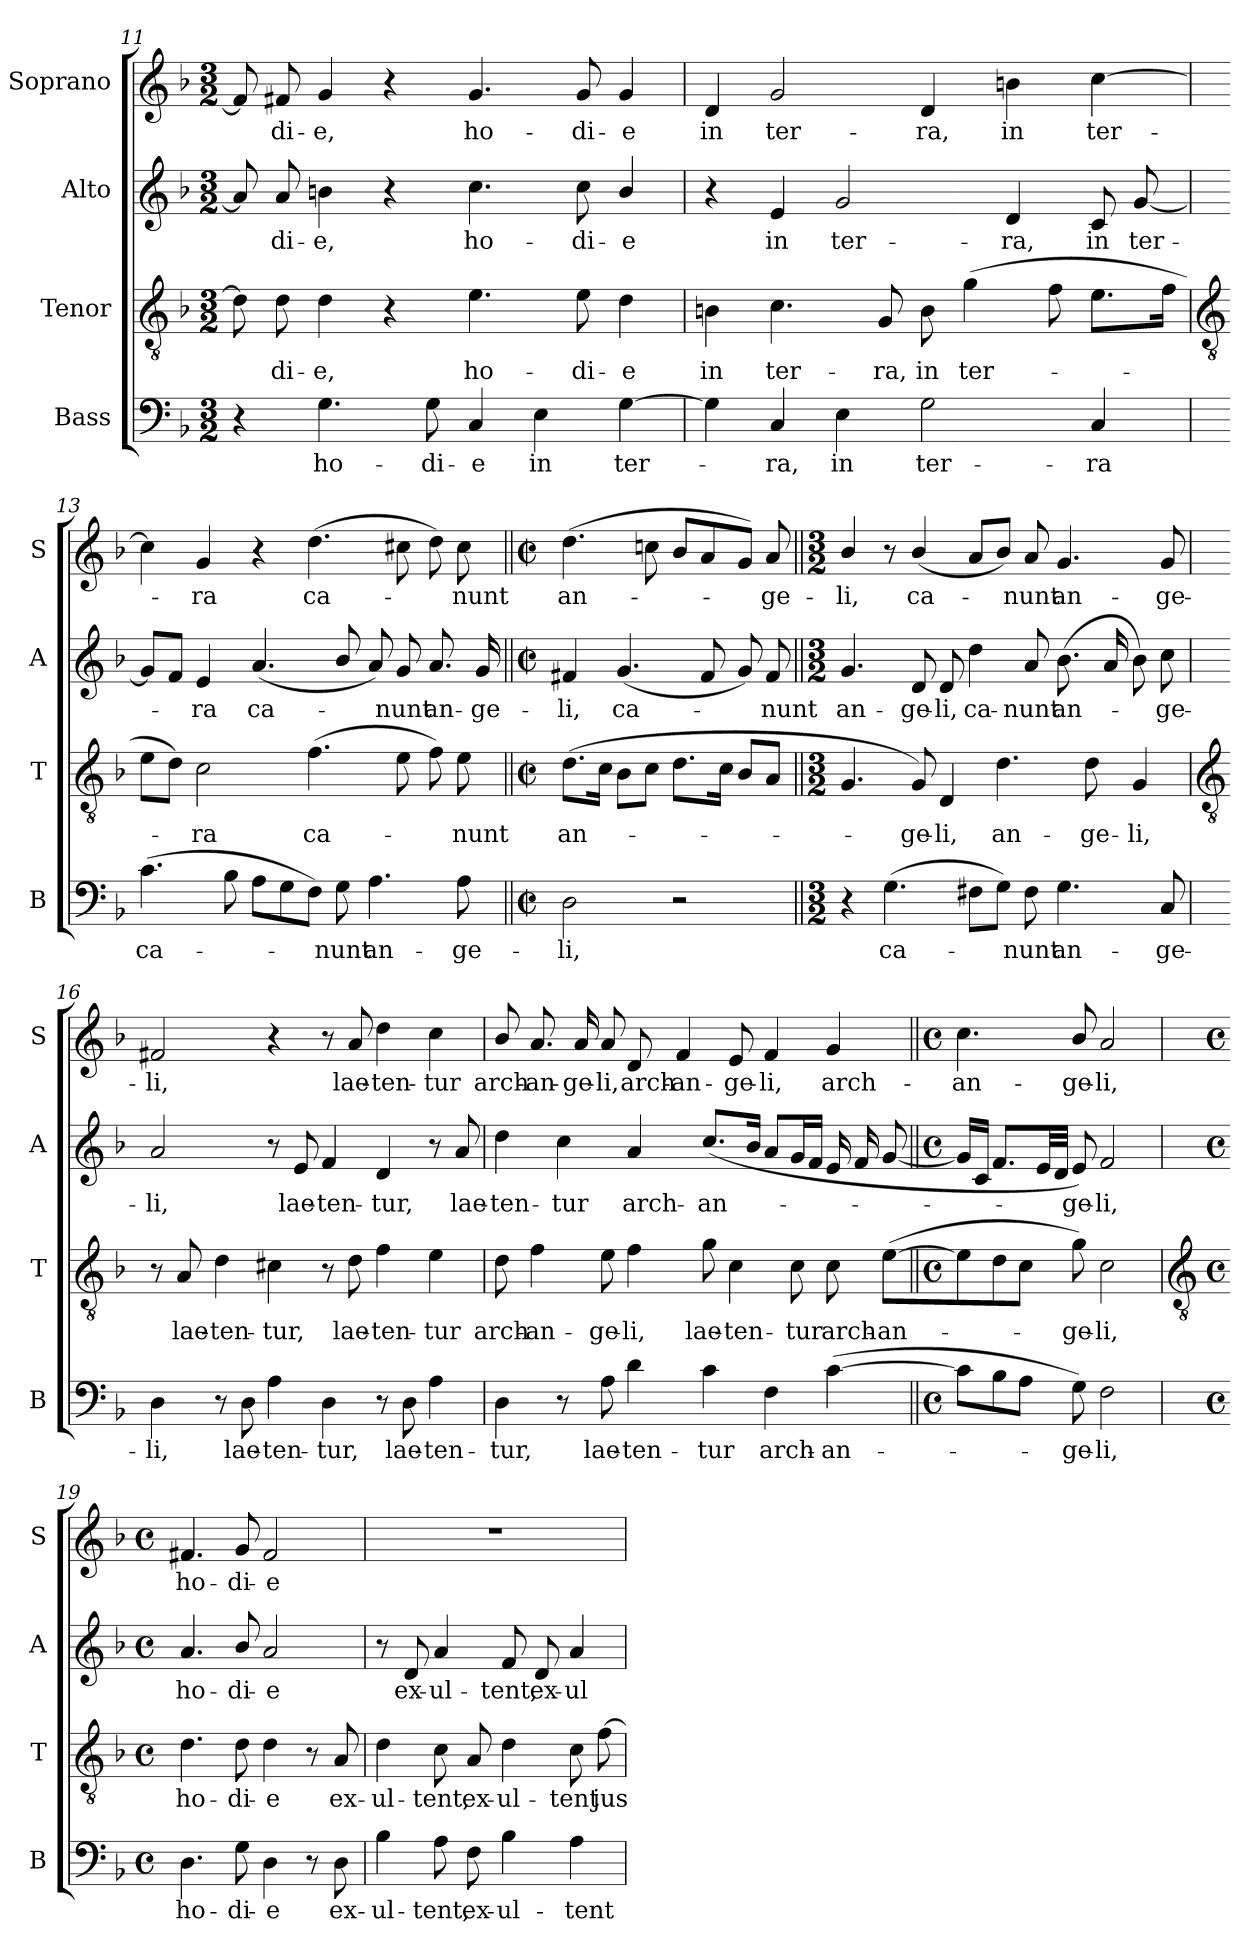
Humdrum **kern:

**kern	**text	**kern	**text	**kern	**text	**kern	**text
*part4	*part4	*part3	*part3	*part2	*part2	*part1	*part1
*staff4	*staff4	*staff3	*staff3	*staff2	*staff2	*staff1	*staff1
*I"Bass	*	*I"Tenor	*	*I"Alto	*	*I"Soprano	*
*I'B	*	*I'T	*	*I'A	*	*I'S	*
*clefF4	*	*clefGv2	*	*clefG2	*	*clefG2	*
*k[b-]	*	*k[b-]	*	*k[b-]	*	*k[b-]	*
*F:	*	*F:	*	*F:	*	*F:	*
*M3/2	*	*M3/2	*	*M3/2	*	*M3/2	*
=11	=11	=11	=11	=11	=11	=11	=11
4r	.	8d]	.	8a]	.	8f#]	.
!	!	!	!LO:LY:b	!	!LO:LY:b	!	!LO:LY:b
.	.	8d	di-	8a	di-	8f#	di-
!	!LO:LY:b	!	!LO:LY:b	!	!LO:LY:b	!	!LO:LY:b
4.G	ho-	4d	-e,	4bn	-e,	4g	-e,
.	.	4r	.	4r	.	4r	.
!	!LO:LY:b	!	!	!	!	!	!
8G	-di-	.	.	.	.	.	.
!	!LO:LY:b	!	!LO:LY:b	!	!LO:LY:b	!	!LO:LY:b
4C	-e	4.e	ho-	4.cc	ho-	4.g	ho-
!	!LO:LY:b	!	!	!	!	!	!
4E	in	.	.	.	.	.	.
!	!	!	!LO:LY:b	!	!LO:LY:b	!	!LO:LY:b
.	.	8e	-di-	8cc	-di-	8g	-di-
!	!LO:LY:b	!	!LO:LY:b	!	!LO:LY:b	!	!LO:LY:b
[4G	ter-	4d	-e	4b/	-e	4g	-e
=12	=12	=12	=12	=12	=12	=12	=12
!	!	!	!LO:LY:b	!	!	!	!LO:LY:b
4G]	.	4Bn	in	4r	.	4d	in
!	!LO:LY:b	!	!LO:LY:b	!	!LO:LY:b	!	!LO:LY:b
4C	ra,	4.c	ter-	4e	in	2g	ter-
!	!LO:LY:b	!	!	!	!LO:LY:b	!	!
4E	in	.	.	2g	ter-	.	.
!	!	!	!LO:LY:b	!	!	!	!
.	.	8G	-ra,	.	.	.	.
!	!LO:LY:b	!	!LO:LY:b	!	!	!	!LO:LY:b
2G	ter-	8B	in	.	.	4d	-ra,
!	!	!	!LO:LY:b	!	!	!	!
.	.	(>4g	ter-	.	.	.	.
!	!	!	!	!	!LO:LY:b	!	!LO:LY:b
.	.	.	.	4d	-ra,	4bn	in
.	.	8f	.	.	.	.	.
!	!LO:LY:b	!	!	!	!LO:LY:b	!	!LO:LY:b
4C	-ra	8.eL	.	8c	in	[4cc	ter-
!	!	!	!	!	!LO:LY:b	!	!
.	.	.	.	[8g	ter-	.	.
.	.	16fJ	.	.	.	.	.
!!LO:LB:g=z
=13	=13	=13	=13	=13	=13	=13	=13
*	*	*clefGv2	*	*	*	*	*
!	!LO:LY:b	!	!	!	!	!	!
(>4.c	ca-	8eL	.	8gL]	.	4cc]	.
.	.	8dJ)	.	8fJ	.	.	.
!	!	!	!LO:LY:b	!	!LO:LY:b	!	!LO:LY:b
.	.	2c	ra	4e	ra	4g	ra
8B-	.	.	.	.	.	.	.
!	!	!	!	!	!LO:LY:b	!	!
8AL	.	.	.	(<4.a	ca-	4r	.
8G	.	.	.	.	.	.	.
!	!	!	!LO:LY:b	!	!	!	!LO:LY:b
8FJ)	.	(>4.f	ca-	.	.	(>4.dd	ca-
!	!LO:LY:b	!	!	!	!	!	!
8G	nunt	.	.	8b-/	.	.	.
!	!LO:LY:b	!	!	!	!	!	!
4.A	an-	.	.	8a)	.	.	.
!	!	!	!	!	!LO:LY:b	!	!
.	.	8e	.	8g	nunt	8cc#X	.
!	!	!	!	!	!LO:LY:b	!	!
.	.	8f)	.	8.a	an-	8dd)	.
!	!LO:LY:b	!	!LO:LY:b	!	!	!	!LO:LY:b
8A	-ge-	8e	nunt	.	.	8cc#	nunt
!	!	!	!	!	!LO:LY:b	!	!
.	.	.	.	16g	-ge-	.	.
=14||	=14||	=14||	=14||	=14||	=14||	=14||	=14||
*M2/2	*	*M2/2	*	*M2/2	*	*M2/2	*
*met(c|)	*	*met(c|)	*	*met(c|)	*	*met(c|)	*
!	!LO:LY:b	!	!LO:LY:b	!	!LO:LY:b	!	!LO:LY:b
2D	-li,	(>8.dL	an-	4f#X	-li,	(<4.dd	an-
.	.	16cJ	.	.	.	.	.
!	!	!	!	!	!LO:LY:b	!	!
.	.	8B-L	.	(<4.g	ca-	.	.
.	.	8cJ	.	.	.	8ccn	.
2r	.	8.dL	.	.	.	8b-L	.
.	.	.	.	8f#	.	8a	.
.	.	16cJ	.	.	.	.	.
.	.	8B-L	.	8g)	.	8gJ)	.
!	!	!	!	!	!LO:LY:b	!	!LO:LY:b
.	.	8AJ	.	8f#	nunt	8a	ge-
=15||	=15||	=15||	=15||	=15||	=15||	=15||	=15||
*M3/2	*	*M3/2	*	*M3/2	*	*M3/2	*
!	!	!	!	!	!LO:LY:b	!	!LO:LY:b
4r	.	4.G	.	4.g	an-	4b-/	-li,
!	!LO:LY:b	!	!	!	!	!	!
(>4.G	ca-	.	.	.	.	8r	.
!	!	!	!LO:LY:b	!	!LO:LY:b	!	!LO:LY:b
.	.	8G)	ge-	8d	-ge-	(<4b-/	ca-
!	!	!	!LO:LY:b	!	!LO:LY:b	!	!
.	.	4D	-li,	8d	-li,	.	.
!	!	!	!	!	!LO:LY:b	!	!
8F#XL	.	.	.	4dd	ca-	8aL	.
!	!	!	!LO:LY:b	!	!	!	!
8GJ)	.	4.d	an-	.	.	8b-J)	.
!	!LO:LY:b	!	!	!	!LO:LY:b	!	!LO:LY:b
8F#	nunt	.	.	8a	-nunt	8a	nunt
!	!LO:LY:b	!	!	!	!LO:LY:b	!	!LO:LY:b
4.G	an-	.	.	(<8.b-L	an-	4.g	an-
!	!	!	!LO:LY:b	!	!	!	!
.	.	8d	-ge-	.	.	.	.
.	.	.	.	16aL	.	.	.
!	!	!	!LO:LY:b	!	!	!	!
.	.	4G	-li,	8b-J)	.	.	.
!	!LO:LY:b	!	!	!	!LO:LY:b	!	!LO:LY:b
8C	-ge-	.	.	8cc	ge-	8g	-ge-
!!LO:LB:g=z
=16	=16	=16	=16	=16	=16	=16	=16
*	*	*clefGv2	*	*	*	*	*
!	!LO:LY:b	!	!	!	!LO:LY:b	!	!LO:LY:b
4D	-li,	8r	.	2a	-li,	2f#X	-li,
!	!	!	!LO:LY:b	!	!	!	!
.	.	8A	lae-	.	.	.	.
!	!	!	!LO:LY:b	!	!	!	!
8r	.	4d	-ten-	.	.	.	.
!	!LO:LY:b	!	!	!	!	!	!
8D	lae-	.	.	.	.	.	.
!	!LO:LY:b	!	!LO:LY:b	!	!	!	!
4A	-ten-	4c#X	-tur,	8r	.	4r	.
!	!	!	!	!	!LO:LY:b	!	!
.	.	.	.	8e	lae-	.	.
!	!LO:LY:b	!	!	!	!LO:LY:b	!	!
4D	-tur,	8r	.	4f	-ten-	8r	.
!	!	!	!LO:LY:b	!	!	!	!LO:LY:b
.	.	8d	lae-	.	.	8a	lae-
!	!	!	!LO:LY:b	!	!LO:LY:b	!	!LO:LY:b
8r	.	4f	-ten-	4d	-tur,	4dd	-ten-
!	!LO:LY:b	!	!	!	!	!	!
8D	lae-	.	.	.	.	.	.
!	!LO:LY:b	!	!LO:LY:b	!	!	!	!LO:LY:b
4A	-ten-	4e	-tur	8r	.	4cc	-tur
!	!	!	!	!	!LO:LY:b	!	!
.	.	.	.	8a	lae-	.	.
=17	=17	=17	=17	=17	=17	=17	=17
!	!LO:LY:b	!	!LO:LY:b	!	!LO:LY:b	!	!LO:LY:b
4D	-tur,	8d	arch-	4dd	-ten-	8b-/	arch-
!	!	!	!LO:LY:b	!	!	!	!LO:LY:b
.	.	4f	-an-	.	.	8.a	-an-
!	!	!	!	!	!LO:LY:b	!	!
8r	.	.	.	4cc	-tur	.	.
!	!	!	!	!	!	!	!LO:LY:b
.	.	.	.	.	.	16a	-ge-
!	!LO:LY:b	!	!LO:LY:b	!	!	!	!LO:LY:b
8A	lae-	8e	-ge-	.	.	8a	-li,
!	!LO:LY:b	!	!LO:LY:b	!	!LO:LY:b	!	!LO:LY:b
4d	-ten-	4f	-li,	4a	arch-	8d	arch-
!	!	!	!	!	!	!	!LO:LY:b
.	.	.	.	.	.	4f	-an-
!	!LO:LY:b	!	!LO:LY:b	!	!LO:LY:b	!	!
4c	-tur	8g	lae-	(<8.cc/L	-an-	.	.
!	!	!	!LO:LY:b	!	!	!	!LO:LY:b
.	.	4c	-ten-	.	.	8e	-ge-
.	.	.	.	16b-/J	.	.	.
!	!LO:LY:b	!	!	!	!	!	!LO:LY:b
4F	arch-	.	.	8aL	.	4f	-li,
!	!	!	!LO:LY:b	!	!	!	!
.	.	8c	-tur	16gL	.	.	.
.	.	.	.	16fJJ	.	.	.
!	!LO:LY:b	!	!LO:LY:b	!	!	!	!LO:LY:b
(>[4c	-an-	8c	arch-	16eLL	.	4g	arch-
.	.	.	.	16f	.	.	.
!	!	!	!LO:LY:b	!	!	!	!
.	.	(>[8eL	-an-	[8gJ	.	.	.
=18||	=18||	=18||	=18||	=18||	=18||	=18||	=18||
*M4/4	*	*M4/4	*	*M4/4	*	*M4/4	*
*met(c)	*	*met(c)	*	*met(c)	*	*met(c)	*
!	!	!	!	!	!	!	!LO:LY:b
8cL]	.	8e]	.	16gLL]	.	4.cc	-an-
.	.	.	.	16cJJ	.	.	.
8B-	.	8d	.	8.fL	.	.	.
8AJ	.	8cJ	.	.	.	.	.
.	.	.	.	32eLL	.	.	.
.	.	.	.	32dJJJ	.	.	.
!	!LO:LY:b	!	!LO:LY:b	!	!LO:LY:b	!	!LO:LY:b
8G)	ge-	8g)	ge-	8e)	ge-	8b-/	-ge-
!	!LO:LY:b	!	!LO:LY:b	!	!LO:LY:b	!	!LO:LY:b
2F	-li,	2c	-li,	2f	-li,	2a	-li,
!!LO:LB:g=z
=19	=19	=19	=19	=19	=19	=19	=19
*	*	*clefGv2	*	*	*	*	*
*M4/4	*	*M4/4	*	*M4/4	*	*M4/4	*
*met(c)	*	*met(c)	*	*met(c)	*	*met(c)	*
!	!LO:LY:b	!	!LO:LY:b	!	!LO:LY:b	!	!LO:LY:b
4.D	ho-	4.d	ho-	4.a	ho-	4.f#X	ho-
!	!LO:LY:b	!	!LO:LY:b	!	!LO:LY:b	!	!LO:LY:b
8G	-di-	8d	-di-	8b-/	-di-	8g	-di-
!	!LO:LY:b	!	!LO:LY:b	!	!LO:LY:b	!	!LO:LY:b
4D	-e	4d	-e	2a	-e	2f#	-e
8r	.	8r	.	.	.	.	.
!	!LO:LY:b	!	!LO:LY:b	!	!	!	!
8D	ex-	8A	ex-	.	.	.	.
=20	=20	=20	=20	=20	=20	=20	=20
!	!LO:LY:b	!	!LO:LY:b	!	!	!	!
4B-	-ul-	4d	-ul-	8r	.	1r	.
!	!	!	!	!	!LO:LY:b	!	!
.	.	.	.	8d	ex-	.	.
!	!LO:LY:b	!	!LO:LY:b	!	!LO:LY:b	!	!
8A	-tent,	8c	-tent,	4a	-ul-	.	.
!	!LO:LY:b	!	!LO:LY:b	!	!	!	!
8F	ex-	8A	ex-	.	.	.	.
!	!LO:LY:b	!	!LO:LY:b	!	!LO:LY:b	!	!
4B-	-ul-	4d	-ul-	8f	-tent,	.	.
!	!	!	!	!	!LO:LY:b	!	!
.	.	.	.	8d	ex-	.	.
!	!LO:LY:b	!	!LO:LY:b	!	!LO:LY:b	!	!
4A	-tent	8c	-tent	4a	-ul-	.	.
!	!	!	!LO:LY:b	!	!	!	!
.	.	[8f	jus-	.	.	.	.
=	=	=	=	=	=	=	=
*-	*-	*-	*-	*-	*-	*-	*-
